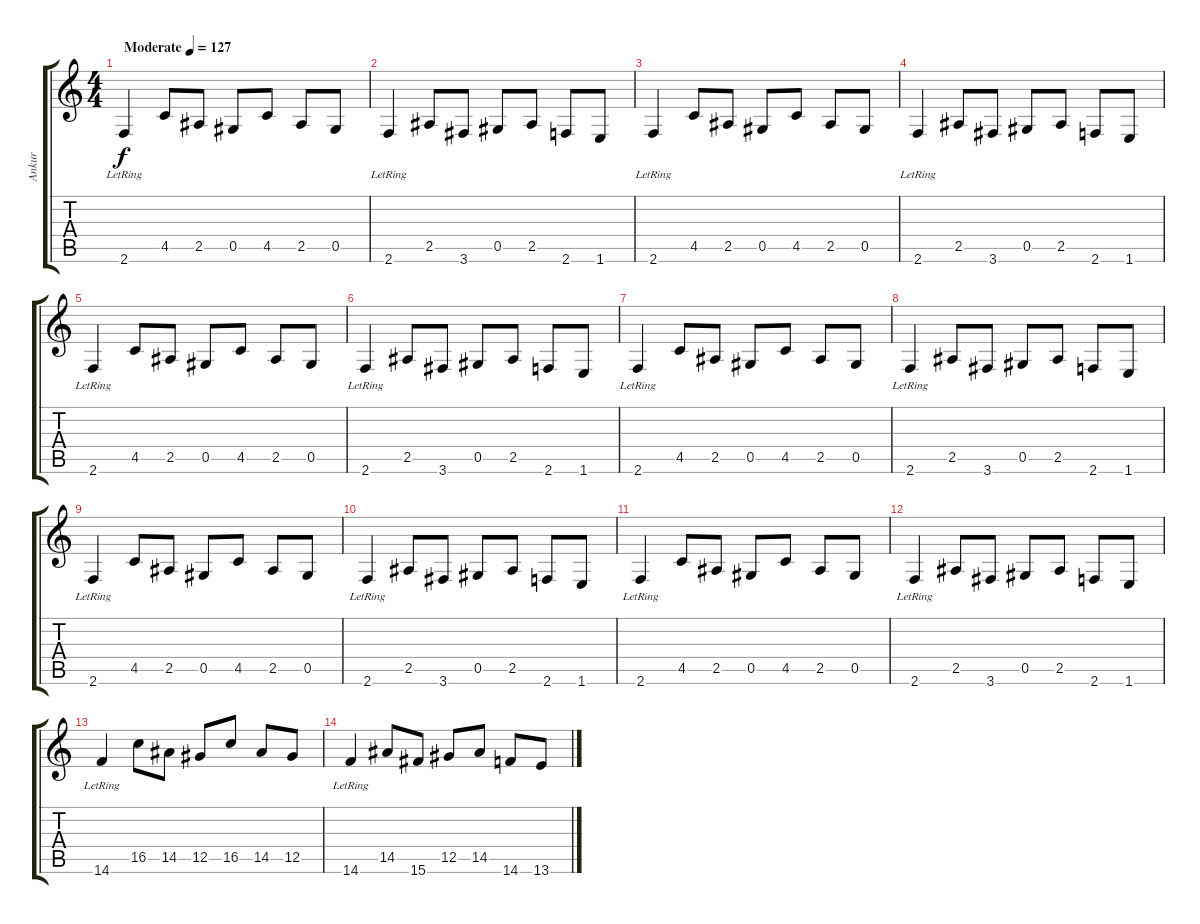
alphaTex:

\track ("Ankur" "Ankur") {instrument acousticguitarnylon}
\staff {score tabs}
\tuning (Eb4 Bb3 Gb3 Db3 Ab2 Eb2) {hide}
\ts (4 4)
\tempo (127 "Moderate")
\clef g2
\ks c
2.6{lr}.4{dy f instrument acousticguitarnylon} 4.5.8 2.5.8 0.5.8 4.5.8 2.5.8 0.5.8 |
2.6{lr}.4 2.5.8 3.6.8 0.5.8 2.5.8 2.6.8 1.6.8 |
2.6{lr}.4 4.5.8 2.5.8 0.5.8 4.5.8 2.5.8 0.5.8 |
2.6{lr}.4 2.5.8 3.6.8 0.5.8 2.5.8 2.6.8 1.6.8 |
2.6{lr}.4 4.5.8 2.5.8 0.5.8 4.5.8 2.5.8 0.5.8 |
2.6{lr}.4 2.5.8 3.6.8 0.5.8 2.5.8 2.6.8 1.6.8 |
2.6{lr}.4 4.5.8 2.5.8 0.5.8 4.5.8 2.5.8 0.5.8 |
2.6{lr}.4 2.5.8 3.6.8 0.5.8 2.5.8 2.6.8 1.6.8 |
2.6{lr}.4 4.5.8 2.5.8 0.5.8 4.5.8 2.5.8 0.5.8 |
2.6{lr}.4 2.5.8 3.6.8 0.5.8 2.5.8 2.6.8 1.6.8 |
2.6{lr}.4 4.5.8 2.5.8 0.5.8 4.5.8 2.5.8 0.5.8 |
2.6{lr}.4 2.5.8 3.6.8 0.5.8 2.5.8 2.6.8 1.6.8 |
14.6{lr}.4 16.5.8 14.5.8 12.5.8 16.5.8 14.5.8 12.5.8 |
14.6{lr}.4 14.5.8 15.6.8 12.5.8 14.5.8 14.6.8 13.6.8
